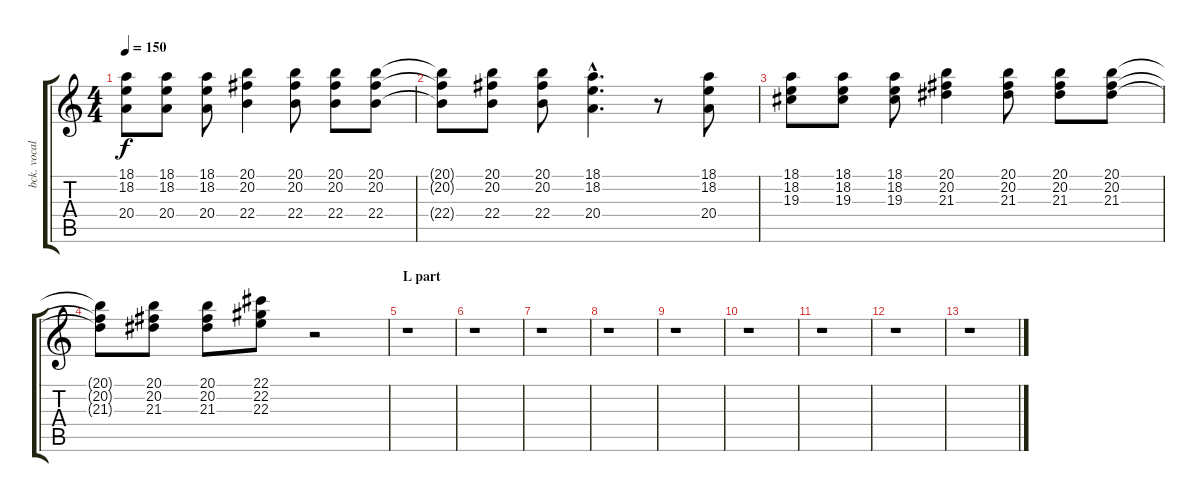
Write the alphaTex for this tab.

\track ("bck. vocal" "bck. vocal") {instrument flute}
\staff {score tabs}
\tuning (Eb4 Bb3 Gb3 Db3 Ab2 Eb2) {hide}
\ts (4 4)
\tempo 150
\clef g2
\ks c
(18.1 18.2 20.4).8{dy f} (18.1 18.2 20.4).8 (18.1 18.2 20.4).8 (20.1 20.2 22.4).4 (20.1 20.2 22.4).8 (20.1 20.2 22.4).8 (20.1 20.2 22.4).8 |
(20.1{t} 20.2{t} 22.4{t}).8 (20.1 20.2 22.4).8 (20.1 20.2 22.4).8 (18.1{hac} 18.2{hac} 20.4{hac}).4{d} r.8 (18.1 18.2 20.4).8 |
(18.1 18.2 19.3).8 (18.1 18.2 19.3).8 (18.1 18.2 19.3).8 (20.1 20.2 21.3).4 (20.1 20.2 21.3).8 (20.1 20.2 21.3).8 (20.1 20.2 21.3).8 |
(20.1{t} 20.2{t} 21.3{t}).8 (20.1 20.2 21.3).8 (20.1 20.2 21.3).8 (22.1 22.2 22.3).8 r.2 |
\section ("" "L part")
r.1 |
r.1 |
r.1 |
r.1 |
r.1 |
r.1 |
r.1 |
r.1 |
r.1
